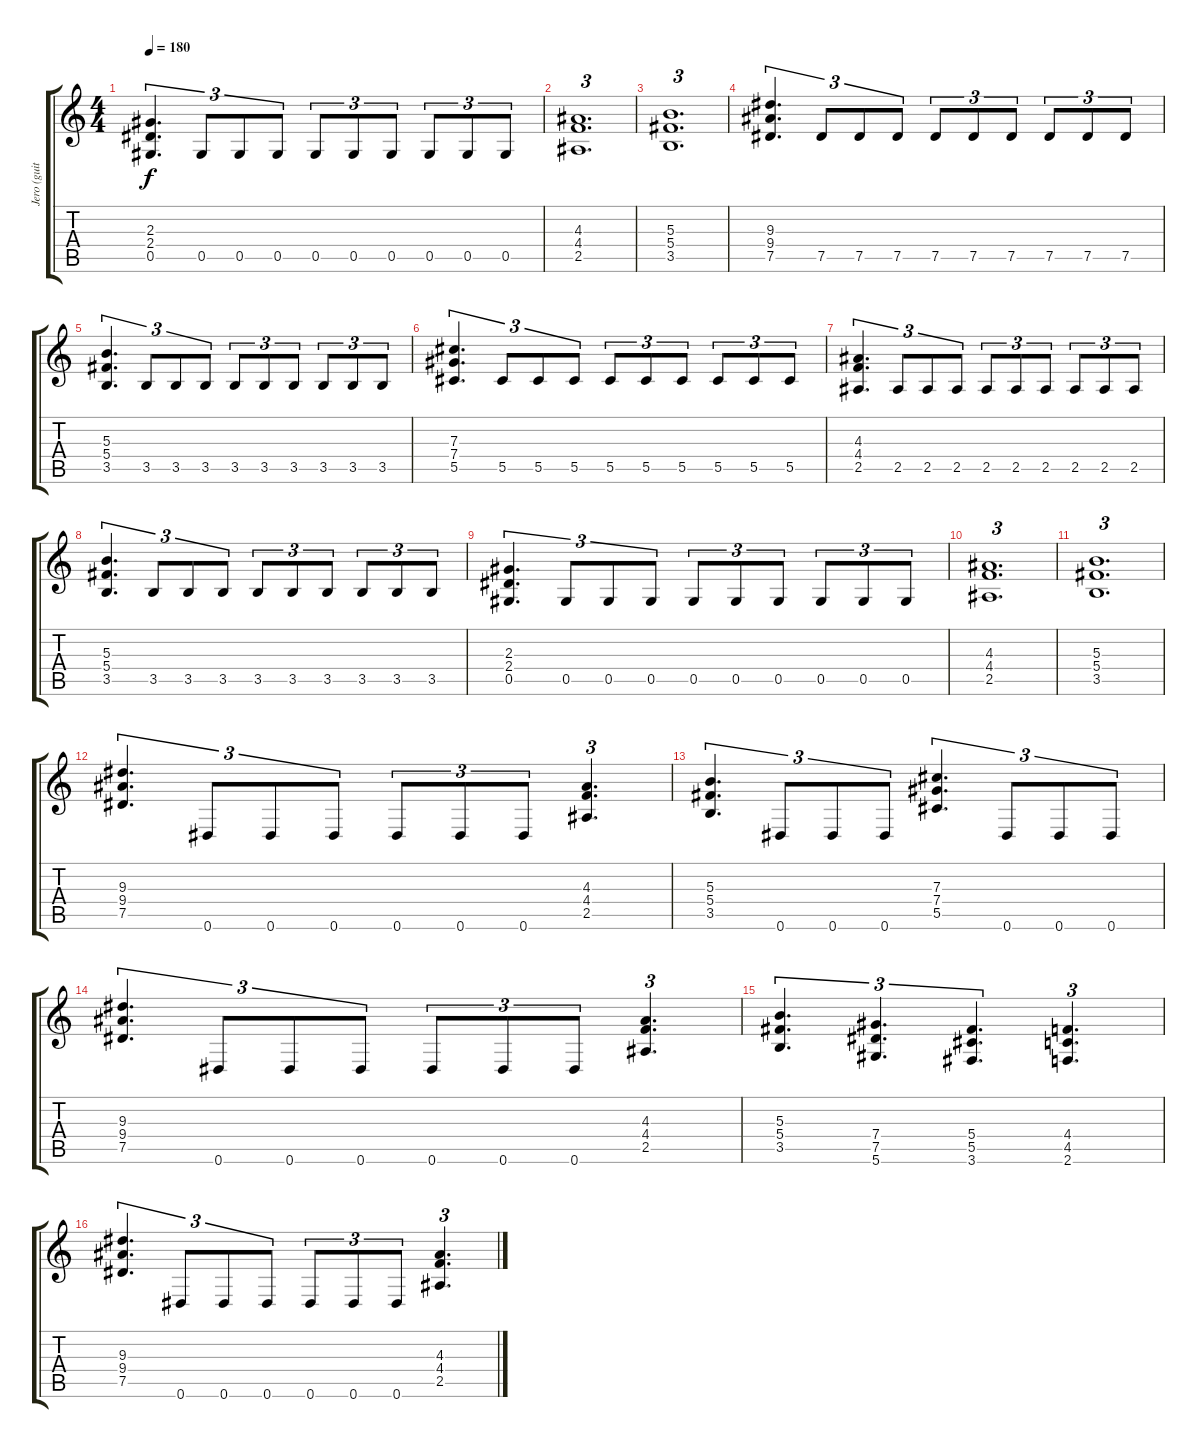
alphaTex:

\track ("Jero (guitarra)" "Jero (guit") {instrument distortionguitar}
\staff {score tabs}
\tuning (Eb4 Bb3 Gb3 Db3 Ab2 Eb2) {hide}
\ts (4 4)
\tempo 180
\clef g2
\ks c
(2.3 2.4 0.5).4{d tu (3 2) dy f} 0.5.8{tu (3 2)} 0.5.8{tu (3 2)} 0.5.8{tu (3 2)} 0.5.8{tu (3 2)} 0.5.8{tu (3 2)} 0.5.8{tu (3 2)} 0.5.8{tu (3 2)} 0.5.8{tu (3 2)} 0.5.8{tu (3 2)} |
(4.3 4.4 2.5).1{d tu (3 2)} |
(5.3 5.4 3.5).1{d tu (3 2)} |
(9.3 9.4 7.5).4{d tu (3 2)} 7.5.8{tu (3 2)} 7.5.8{tu (3 2)} 7.5.8{tu (3 2)} 7.5.8{tu (3 2)} 7.5.8{tu (3 2)} 7.5.8{tu (3 2)} 7.5.8{tu (3 2)} 7.5.8{tu (3 2)} 7.5.8{tu (3 2)} |
(5.3 5.4 3.5).4{d tu (3 2)} 3.5.8{tu (3 2)} 3.5.8{tu (3 2)} 3.5.8{tu (3 2)} 3.5.8{tu (3 2)} 3.5.8{tu (3 2)} 3.5.8{tu (3 2)} 3.5.8{tu (3 2)} 3.5.8{tu (3 2)} 3.5.8{tu (3 2)} |
(7.3 7.4 5.5).4{d tu (3 2)} 5.5.8{tu (3 2)} 5.5.8{tu (3 2)} 5.5.8{tu (3 2)} 5.5.8{tu (3 2)} 5.5.8{tu (3 2)} 5.5.8{tu (3 2)} 5.5.8{tu (3 2)} 5.5.8{tu (3 2)} 5.5.8{tu (3 2)} |
(4.3 4.4 2.5).4{d tu (3 2)} 2.5.8{tu (3 2)} 2.5.8{tu (3 2)} 2.5.8{tu (3 2)} 2.5.8{tu (3 2)} 2.5.8{tu (3 2)} 2.5.8{tu (3 2)} 2.5.8{tu (3 2)} 2.5.8{tu (3 2)} 2.5.8{tu (3 2)} |
(5.3 5.4 3.5).4{d tu (3 2)} 3.5.8{tu (3 2)} 3.5.8{tu (3 2)} 3.5.8{tu (3 2)} 3.5.8{tu (3 2)} 3.5.8{tu (3 2)} 3.5.8{tu (3 2)} 3.5.8{tu (3 2)} 3.5.8{tu (3 2)} 3.5.8{tu (3 2)} |
(2.3 2.4 0.5).4{d tu (3 2)} 0.5.8{tu (3 2)} 0.5.8{tu (3 2)} 0.5.8{tu (3 2)} 0.5.8{tu (3 2)} 0.5.8{tu (3 2)} 0.5.8{tu (3 2)} 0.5.8{tu (3 2)} 0.5.8{tu (3 2)} 0.5.8{tu (3 2)} |
(4.3 4.4 2.5).1{d tu (3 2)} |
(5.3 5.4 3.5).1{d tu (3 2)} |
(9.3 9.4 7.5).4{d tu (3 2)} 0.6.8{tu (3 2)} 0.6.8{tu (3 2)} 0.6.8{tu (3 2)} 0.6.8{tu (3 2)} 0.6.8{tu (3 2)} 0.6.8{tu (3 2)} (4.3 4.4 2.5).4{d tu (3 2)} |
(5.3 5.4 3.5).4{d tu (3 2)} 0.6.8{tu (3 2)} 0.6.8{tu (3 2)} 0.6.8{tu (3 2)} (7.3 7.4 5.5).4{d tu (3 2)} 0.6.8{tu (3 2)} 0.6.8{tu (3 2)} 0.6.8{tu (3 2)} |
(9.3 9.4 7.5).4{d tu (3 2)} 0.6.8{tu (3 2)} 0.6.8{tu (3 2)} 0.6.8{tu (3 2)} 0.6.8{tu (3 2)} 0.6.8{tu (3 2)} 0.6.8{tu (3 2)} (4.3 4.4 2.5).4{d tu (3 2)} |
(5.3 5.4 3.5).4{d tu (3 2)} (7.4 7.5 5.6).4{d tu (3 2)} (5.4 5.5 3.6).4{d tu (3 2)} (4.4 4.5 2.6).4{d tu (3 2)} |
(9.3 9.4 7.5).4{d tu (3 2)} 0.6.8{tu (3 2)} 0.6.8{tu (3 2)} 0.6.8{tu (3 2)} 0.6.8{tu (3 2)} 0.6.8{tu (3 2)} 0.6.8{tu (3 2)} (4.3 4.4 2.5).4{d tu (3 2)}
